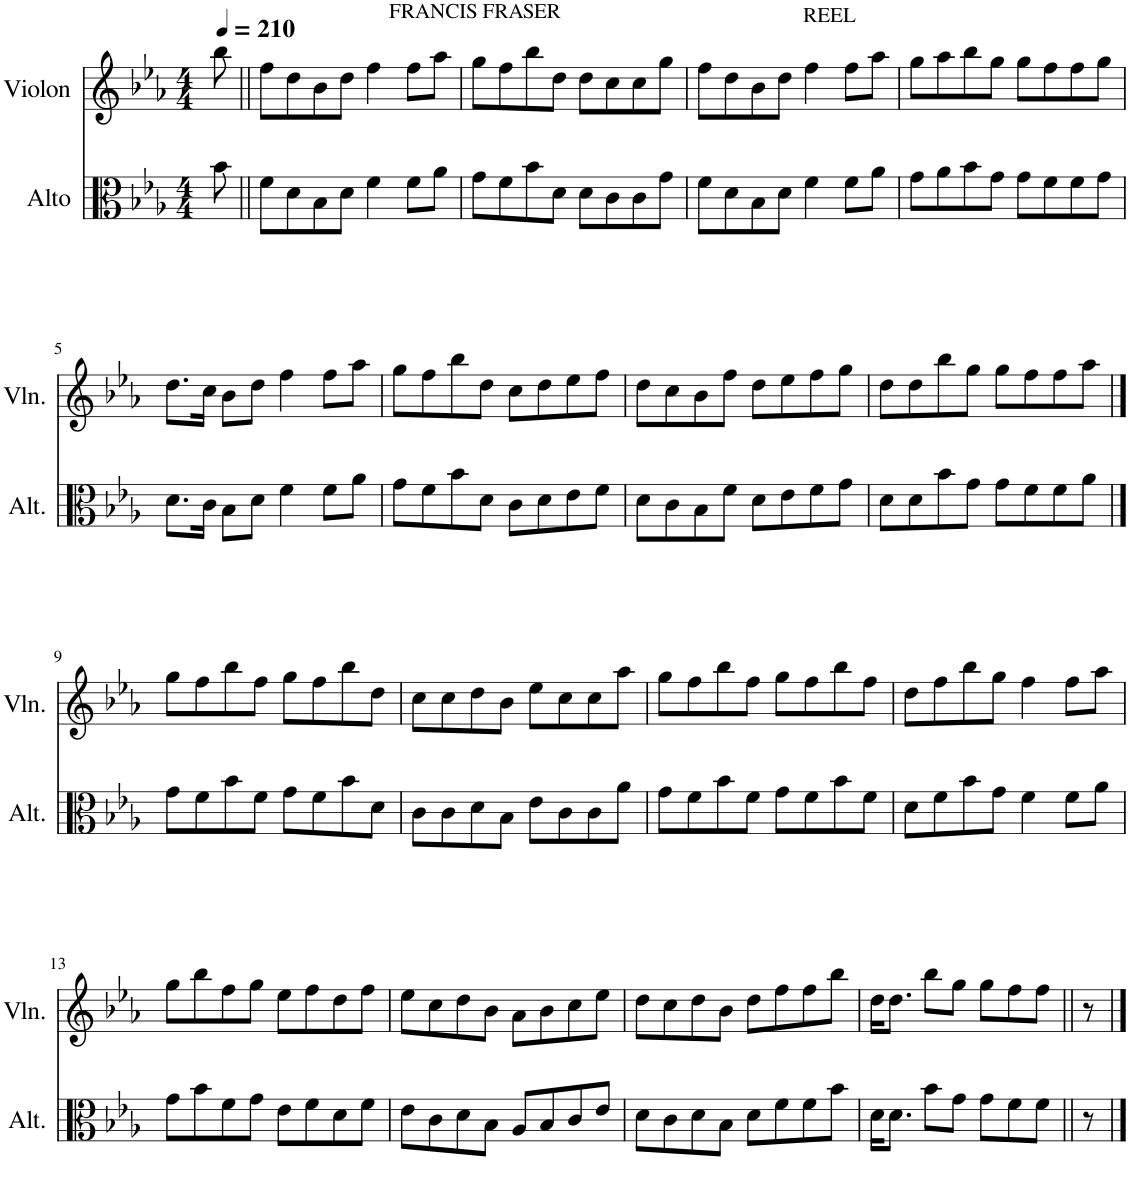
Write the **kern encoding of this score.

**kern	**kern
*part2	*part1
*staff2	*staff1
*I"Alto	*I"Violon
*I'Alt.	*I'Vln.
*clefC3	*clefG2
*k[b-e-a-]	*k[b-e-a-]
*M4/4	*M4/4
*MM210	*MM210
=	=
8b-\	8bb-\
=1||	=1||
8f\L	8ff\L
8d\	8dd\
8B-\	8b-\
8d\J	8dd\J
!	!LO:TX:a:t=FRANCIS FRASER
4f\	4ff\
8f\L	8ff\L
8a-\J	8aa-\J
=2	=2
8g\L	8gg\L
8f\	8ff\
8b-\	8bb-\
8d\J	8dd\J
8d\L	8dd\L
8c\	8cc\
8c\	8cc\
8g\J	8gg\J
=3	=3
8f\L	8ff\L
8d\	8dd\
8B-\	8b-\
8d\J	8dd\J
!	!LO:TX:a:t=REEL
4f\	4ff\
8f\L	8ff\L
8a-\J	8aa-\J
=4	=4
8g\L	8gg\L
8a-\	8aa-\
8b-\	8bb-\
8g\J	8gg\J
8g\L	8gg\L
8f\	8ff\
8f\	8ff\
8g\J	8gg\J
!!LO:LB:g=z
=5	=5
8.d\L	8.dd\L
16c\Jk	16cc\Jk
8B-\L	8b-\L
8d\J	8dd\J
4f\	4ff\
8f\L	8ff\L
8a-\J	8aa-\J
=6	=6
8g\L	8gg\L
8f\	8ff\
8b-\	8bb-\
8d\J	8dd\J
8c\L	8cc\L
8d\	8dd\
8e-\	8ee-\
8f\J	8ff\J
=7	=7
8d\L	8dd\L
8c\	8cc\
8B-\	8b-\
8f\J	8ff\J
8d\L	8dd\L
8e-\	8ee-\
8f\	8ff\
8g\J	8gg\J
=8	=8
8d\L	8dd\L
8d\	8dd\
8b-\	8bb-\
8g\J	8gg\J
8g\L	8gg\L
8f\	8ff\
8f\	8ff\
8a-\J	8aa-\J
!!LO:LB:g=z
==9	==9
8g\L	8gg\L
8f\	8ff\
8b-\	8bb-\
8f\J	8ff\J
8g\L	8gg\L
8f\	8ff\
8b-\	8bb-\
8d\J	8dd\J
=10	=10
8c\L	8cc\L
8c\	8cc\
8d\	8dd\
8B-\J	8b-\J
8e-\L	8ee-\L
8c\	8cc\
8c\	8cc\
8a-\J	8aa-\J
=11	=11
8g\L	8gg\L
8f\	8ff\
8b-\	8bb-\
8f\J	8ff\J
8g\L	8gg\L
8f\	8ff\
8b-\	8bb-\
8f\J	8ff\J
=12	=12
8d\L	8dd\L
8f\	8ff\
8b-\	8bb-\
8g\J	8gg\J
4f\	4ff\
8f\L	8ff\L
8a-\J	8aa-\J
!!LO:LB:g=z
=13	=13
8g\L	8gg\L
8b-\	8bb-\
8f\	8ff\
8g\J	8gg\J
8e-\L	8ee-\L
8f\	8ff\
8d\	8dd\
8f\J	8ff\J
=14	=14
8e-\L	8ee-\L
8c\	8cc\
8d\	8dd\
8B-\J	8b-\J
8A-/L	8a-\L
8B-/	8b-\
8c/	8cc\
8e-/J	8ee-\J
=15	=15
8d\L	8dd\L
8c\	8cc\
8d\	8dd\
8B-\J	8b-\J
8d\L	8dd\L
8f\	8ff\
8f\	8ff\
8b-\J	8bb-\J
=16	=16
16d\KL	16dd\KL
8.d\J	8.dd\J
8b-\L	8bb-\L
8g\J	8gg\J
8g\L	8gg\L
8f\	8ff\
8f\J	8ff\J
8r	8r
==	==
*-	*-
